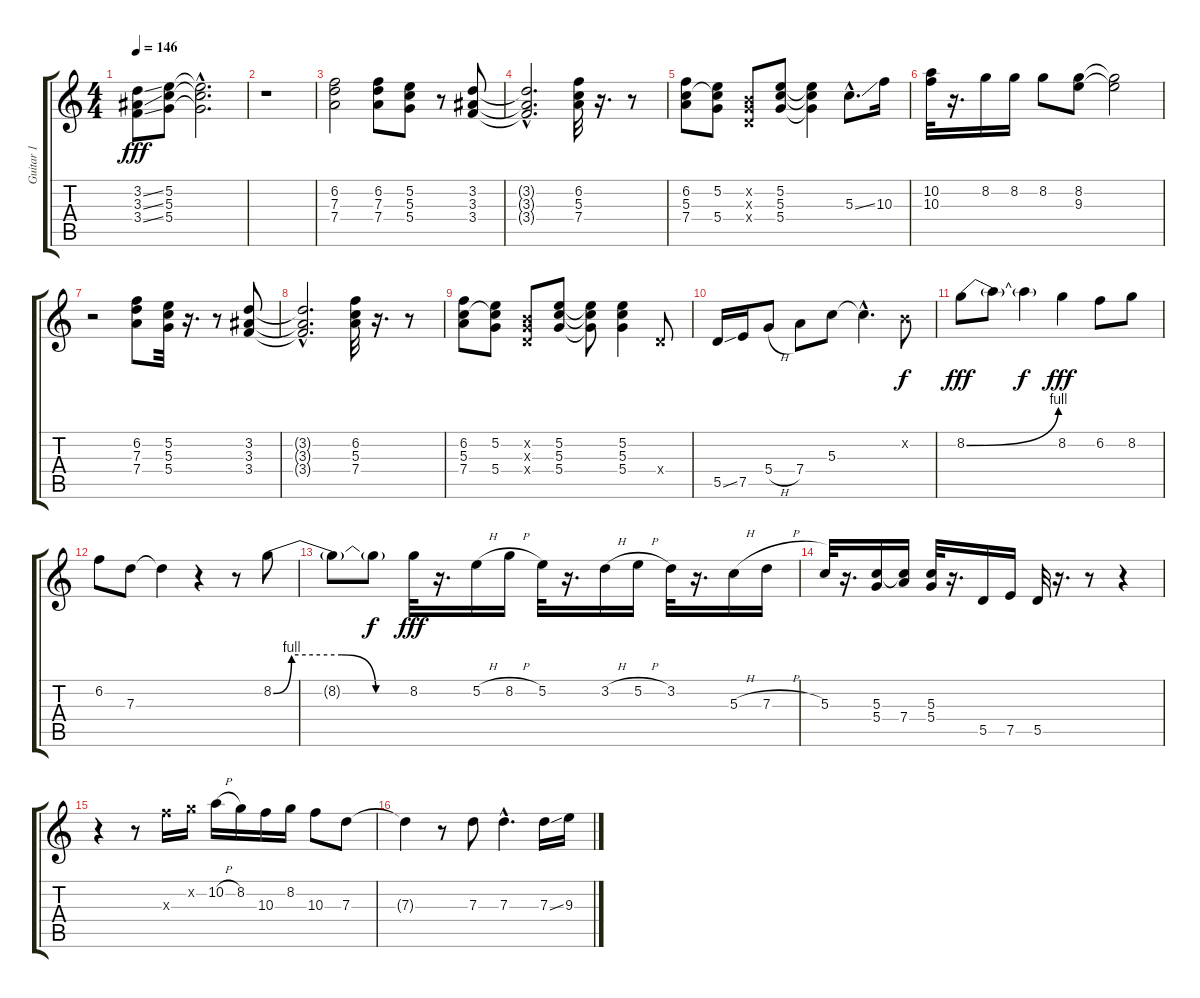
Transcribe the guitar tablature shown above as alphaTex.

\track ("Guitar 1" "Guitar 1") {instrument electricguitarclean}
\staff {score tabs}
\tuning (E4 B3 G3 D3 A2 E2) {hide}
\ts (4 4)
\tempo 146
\clef g2
\ks c
(3.2{ss} 3.3{ss} 3.4{ss}).8{dy fff} (5.2 5.3 5.4).8 (5.2{hac t} 5.3{hac t} 5.4{hac t}).2{d} |
r.1 |
(6.2 7.3 7.4).2 (6.2 7.3 7.4).8 (5.2 5.3 5.4).8 r.8 (3.2 3.3 3.4).8 |
(3.2{hac t} 3.3{hac t} 3.4{hac t}).2{d} (6.2 5.3 7.4).32 r.16{d} r.8 |
(6.2 5.3 7.4).8 (5.2 5.3{t} 5.4).8 (0.2{x} 0.3{x} 0.4{x}).8 (5.2 5.3 5.4).8 (5.2{t} 5.3{t} 5.4{t}).4 5.3{ss hac}.8{d} 10.3.16 |
(10.2 10.3).32 r.16{d} 8.2.16 8.2.16 8.2.8 (8.2 9.3).8 (8.2{t} 9.3{t}).2 |
r.2 (6.2 7.3 7.4).8 (5.2 5.3 5.4).32 r.16{d} r.8 (3.2 3.3 3.4).8 |
(3.2{hac t} 3.3{hac t} 3.4{hac t}).2{d} (6.2 5.3 7.4).32 r.16{d} r.8 |
(6.2 5.3 7.4).8 (5.2 5.3{t} 5.4).8 (0.2{x} 0.3{x} 0.4{x}).8 (5.2 5.3 5.4).8 (5.2{t} 5.3{t} 5.4{t}).8 (5.2 5.3 5.4).4 0.4{x}.8 |
5.5{ss}.16 7.5.16 5.4{h}.8 7.4.8 5.3.8 5.3{hac t}.4{d} 0.2{x}.8{dy f} |
8.2{be (bend 0 0 60 4)}.8{dy fff} 8.2{t}.8 8.2{t}.4{dy f} 8.2.4{dy fff} 6.2.8 8.2.8 |
6.2.8 7.3.8 7.3{t}.4 r.4 r.8 8.2{be (custom 0 0 8 4 30 4 45 0 60 0)}.8 |
8.2{t}.8 8.2{t}.8{dy f} 8.2.32{dy fff} r.16{d} 5.2{h}.16 8.2{h}.16 5.2.32 r.16{d} 3.2{h}.16 5.2{h}.16 3.2.32 r.16{d} 5.3{h}.16 7.3{h}.16 |
5.3.32 r.16{d} (5.3 5.4).16 (5.3{t} 7.4).16 (5.3 5.4).32 r.16{d} 5.5.16 7.5.16 5.5.32 r.16{d} r.8 r.4 |
r.4 r.8 10.3{x}.16 8.2{x}.16 10.2{h}.16 8.2.16 10.3.16 8.2.16 10.3.8 7.3.8 |
7.3{t}.4 r.8 7.3.8 7.3{hac}.4{d} 7.3{ss}.16 9.3.16
